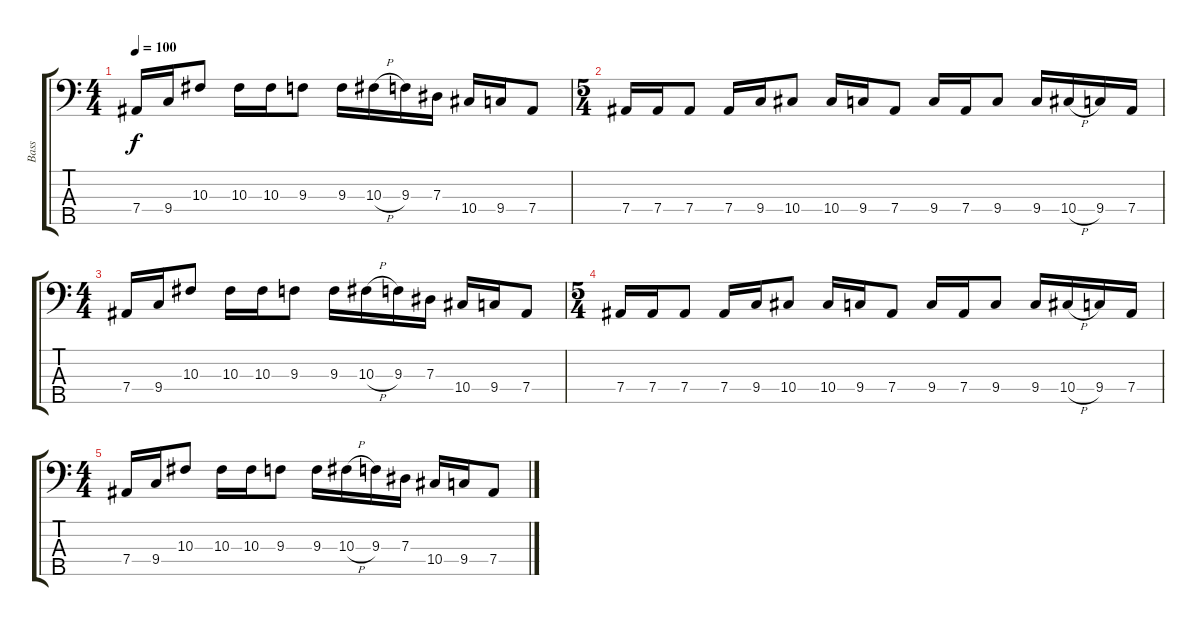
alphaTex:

\track ("Bass" "Bass") {instrument electricbasspick}
\staff {score tabs}
\tuning (Gb2 Db2 Ab1 Eb1 Bb0) {hide}
\ts (4 4)
\tempo 100
\clef f4
\ks c
7.4.16{dy f} 9.4.16 10.3.8 10.3.16 10.3.16 9.3.8 9.3.16 10.3{h}.16 9.3.16 7.3.16 10.4.16 9.4.16 7.4.8 |
\ts (5 4)
7.4.16{volume 4} 7.4.16 7.4.8 7.4.16 9.4.16 10.4.8 10.4.16 9.4.16 7.4.8 9.4.16 7.4.16 9.4.8 9.4.16 10.4{h}.16 9.4.16 7.4.16 |
\ts (4 4)
7.4.16 9.4.16 10.3.8 10.3.16 10.3.16 9.3.8 9.3.16 10.3{h}.16 9.3.16 7.3.16 10.4.16 9.4.16 7.4.8 |
\ts (5 4)
7.4.16{volume 0} 7.4.16 7.4.8 7.4.16 9.4.16 10.4.8 10.4.16 9.4.16 7.4.8 9.4.16 7.4.16 9.4.8 9.4.16 10.4{h}.16 9.4.16 7.4.16 |
\ts (4 4)
7.4.16 9.4.16 10.3.8 10.3.16 10.3.16 9.3.8 9.3.16 10.3{h}.16 9.3.16 7.3.16 10.4.16 9.4.16 7.4.8
